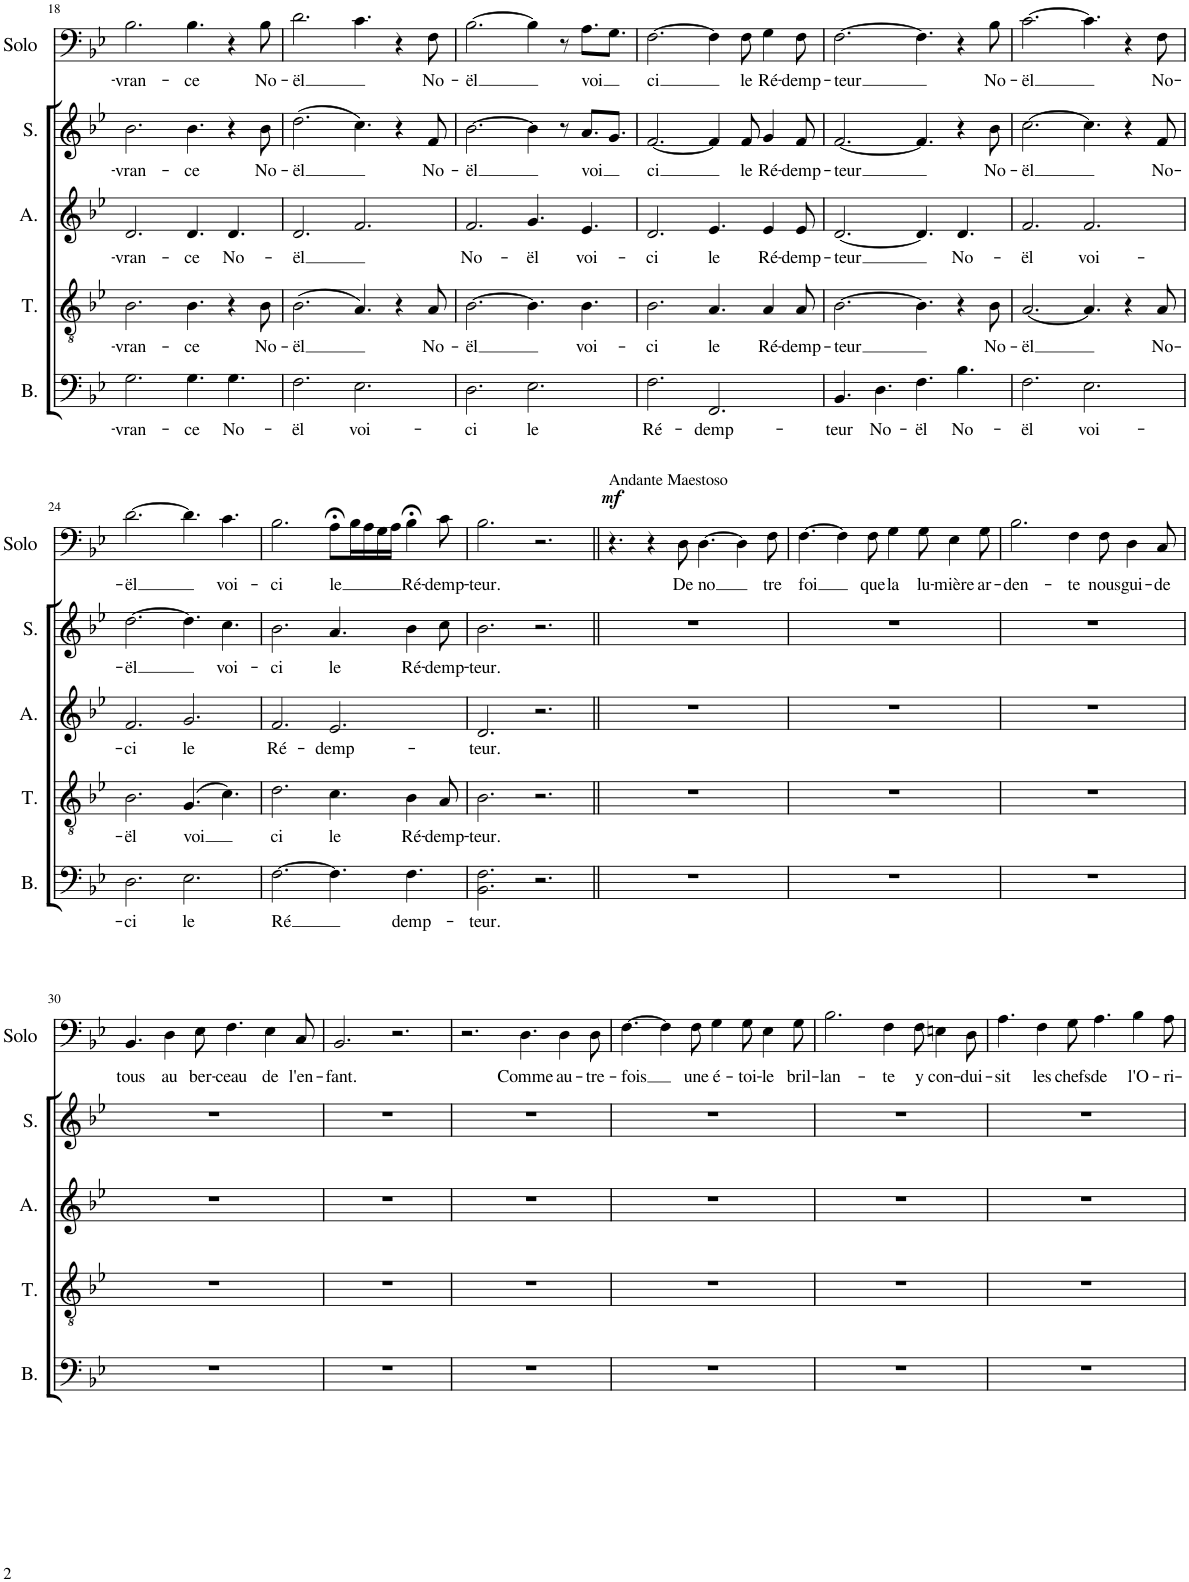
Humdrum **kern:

**kern	**text	**kern	**text	**kern	**text	**kern	**text	**kern	**text	**dynam
*part5	*part5	*part4	*part4	*part3	*part3	*part2	*part2	*part1	*part1	*part1
*staff5	*staff5	*staff4	*staff4	*staff3	*staff3	*staff2	*staff2	*staff1	*staff1	*staff1
*I"Bass	*	*I"Tenor	*	*I"Alto	*	*I"Soprano	*	*I"Solo	*	*
*I'B.	*	*I'T.	*	*I'A.	*	*I'S.	*	*I'Solo	*	*
!!LO:PB:g=z
*clefF4	*	*clefGv2	*	*clefG2	*	*clefG2	*	*clefF4	*	*
*	*	*	*	*	*	*	*	*Trd7c12	*	*
*k[b-e-]	*	*k[b-e-]	*	*k[b-e-]	*	*k[b-e-]	*	*k[b-e-]	*	*
*M12/8	*	*M12/8	*	*M12/8	*	*M12/8	*	*M12/8	*	*
=18	=18	=18	=18	=18	=18	=18	=18	=18	=18	=18
!	!LO:LY:b	!	!LO:LY:b	!	!LO:LY:b	!	!LO:LY:b	!	!LO:LY:b	!
2.G\	-vran-	2.B-\	-vran-	2.d/	-vran-	2.b-\	-vran-	2.B-\	-vran-	.
!	!LO:LY:b	!	!LO:LY:b	!	!LO:LY:b	!	!LO:LY:b	!	!LO:LY:b	!
4.G\	-ce	4.B-\	-ce	4.d/	-ce	4.b-\	-ce	4.B-\	-ce	.
!	!LO:LY:b	!	!	!	!LO:LY:b	!	!	!	!	!
4.G\	No-	4r	.	4.d/	No-	4r	.	4r	.	.
!	!	!	!LO:LY:b	!	!	!	!LO:LY:b	!	!LO:LY:b	!
.	.	8B-\	No-	.	.	8b-\	No-	8B-\	No-	.
=19	=19	=19	=19	=19	=19	=19	=19	=19	=19	=19
!	!LO:LY:b	!	!LO:LY:b	!	!LO:LY:b	!	!LO:LY:b	!	!LO:LY:b	!
2.F\	-ël	(2.B-\	-ël	2.d/	-ël	(2.dd\	-ël	2.d\	-ël	.
!	!LO:LY:b	!	!	!	!	!	!	!	!	!
2.E-\	voi-	4.A/)	.	2.f/	.	4.cc\)	.	4.c\	.	.
.	.	4r	.	.	.	4r	.	4r	.	.
!	!	!	!LO:LY:b	!	!	!	!LO:LY:b	!	!LO:LY:b	!
.	.	8A/	No-	.	.	8f/	No-	8F\	No-	.
=20	=20	=20	=20	=20	=20	=20	=20	=20	=20	=20
!	!LO:LY:b	!	!LO:LY:b	!	!LO:LY:b	!	!LO:LY:b	!	!LO:LY:b	!
2.D\	-ci	[2.B-\	-ël	2.f/	No-	[2.b-\	-ël	[2.B-\	-ël	.
!	!LO:LY:b	!	!	!	!LO:LY:b	!	!	!	!	!
2.E-\	le	4.B-\]	.	4.g/	-ël	4b-\]	.	4B-\]	.	.
.	.	.	.	.	.	8r	.	8r	.	.
!	!	!	!LO:LY:b	!	!LO:LY:b	!	!LO:LY:b	!	!LO:LY:b	!
.	.	4.B-\	voi-	4.e-/	voi-	8.a/L	voi	8.A\L	-voi	.
.	.	.	.	.	.	8.g/J	.	8.G\J	.	.
=21	=21	=21	=21	=21	=21	=21	=21	=21	=21	=21
!	!LO:LY:b	!	!LO:LY:b	!	!LO:LY:b	!	!LO:LY:b	!	!LO:LY:b	!
2.F\	Ré-	2.B-\	-ci	2.d/	-ci	[2.f/	ci	[2.F\	ci	.
!	!LO:LY:b	!	!LO:LY:b	!	!LO:LY:b	!	!	!	!	!
2.FF/	-demp-	4.A/	le	4.e-/	le	4f/]	.	4F\]	.	.
!	!	!	!	!	!	!	!LO:LY:b	!	!LO:LY:b	!
.	.	.	.	.	.	8f/	le	8F\	le	.
!	!	!	!LO:LY:b	!	!LO:LY:b	!	!LO:LY:b	!	!LO:LY:b	!
.	.	4A/	Ré-	4e-/	Ré-	4g/	Ré-	4G\	Ré-	.
!	!	!	!LO:LY:b	!	!LO:LY:b	!	!LO:LY:b	!	!LO:LY:b	!
.	.	8A/	-demp-	8e-/	-demp-	8f/	-demp-	8F\	-demp-	.
=22	=22	=22	=22	=22	=22	=22	=22	=22	=22	=22
!	!LO:LY:b	!	!LO:LY:b	!	!LO:LY:b	!	!LO:LY:b	!	!LO:LY:b	!
4.BB-/	-teur	[2.B-\	-teur	[2.d/	-teur	[2.f/	-teur	[2.F\	-teur	.
!	!LO:LY:b	!	!	!	!	!	!	!	!	!
4.D\	No-	.	.	.	.	.	.	.	.	.
!	!LO:LY:b	!	!	!	!	!	!	!	!	!
4.F\	-ël	4.B-\]	.	4.d/]	.	4.f/]	.	4.F\]	.	.
!	!LO:LY:b	!	!	!	!LO:LY:b	!	!	!	!	!
4.B-\	No-	4r	.	4.d/	No-	4r	.	4r	.	.
!	!	!	!LO:LY:b	!	!	!	!LO:LY:b	!	!LO:LY:b	!
.	.	8B-\	No-	.	.	8b-\	No-	8B-\	No-	.
=23	=23	=23	=23	=23	=23	=23	=23	=23	=23	=23
!	!LO:LY:b	!	!LO:LY:b	!	!LO:LY:b	!	!LO:LY:b	!	!LO:LY:b	!
2.F\	-ël	[2.A/	-ël	2.f/	-ël	[2.cc\	-ël	[2.c\	-ël	.
!	!LO:LY:b	!	!	!	!LO:LY:b	!	!	!	!	!
2.E-\	voi-	4.A/]	.	2.f/	voi-	4.cc\]	.	4.c\]	.	.
.	.	4r	.	.	.	4r	.	4r	.	.
!	!	!	!LO:LY:b	!	!	!	!LO:LY:b	!	!LO:LY:b	!
.	.	8A/	No-	.	.	8f/	No-	8F\	No-	.
!!LO:LB:g=z
=24	=24	=24	=24	=24	=24	=24	=24	=24	=24	=24
!	!LO:LY:b	!	!LO:LY:b	!	!LO:LY:b	!	!LO:LY:b	!	!LO:LY:b	!
2.D\	-ci	2.B-\	-ël	2.f/	-ci	[2.dd\	-ël	[2.d\	-ël	.
!	!LO:LY:b	!	!LO:LY:b	!	!LO:LY:b	!	!	!	!	!
2.E-\	le	(4.G/	voi	2.g/	le	4.dd\]	.	4.d\]	.	.
!	!	!	!	!	!	!	!LO:LY:b	!	!LO:LY:b	!
.	.	4.c\)	.	.	.	4.cc\	voi-	4.c\	voi-	.
=25	=25	=25	=25	=25	=25	=25	=25	=25	=25	=25
!	!LO:LY:b	!	!LO:LY:b	!	!LO:LY:b	!	!LO:LY:b	!	!LO:LY:b	!
[2.F\	Ré	2.d\	ci	2.f/	Ré-	2.b-\	-ci	2.B-\	-ci	.
!	!	!	!LO:LY:b	!	!LO:LY:b	!	!LO:LY:b	!	!LO:LY:b	!
4.F\]	.	4.c\	le	2.e-/	-demp-	4.a/	le	8A;<\L	le	.
.	.	.	.	.	.	.	.	16B-\L	.	.
.	.	.	.	.	.	.	.	16A\	.	.
.	.	.	.	.	.	.	.	16G\	.	.
.	.	.	.	.	.	.	.	16A\JJ	.	.
!	!LO:LY:b	!	!LO:LY:b	!	!	!	!LO:LY:b	!	!LO:LY:b	!
4.F\	demp-	4B-\	Ré-	.	.	4b-\	Ré-	4B-;<\	Ré-	.
!	!	!	!LO:LY:b	!	!	!	!LO:LY:b	!	!LO:LY:b	!
.	.	8A/	-demp-	.	.	8cc\	-demp-	8c\	-demp-	.
=26	=26	=26	=26	=26	=26	=26	=26	=26	=26	=26
!	!LO:LY:b	!	!LO:LY:b	!	!LO:LY:b	!	!LO:LY:b	!	!LO:LY:b	!
2.BB-\ 2.F\	-teur.	2.B-\	-teur.	2.d/	-teur.	2.b-\	-teur.	2.B-\	-teur.	.
2.r	.	2.r	.	2.r	.	2.r	.	2.r	.	.
=27||	=27||	=27||	=27||	=27||	=27||	=27||	=27||	=27||	=27||	=27||
!	!	!	!	!	!	!	!	!LO:TX:a:t=Andante Maestoso	!	!
!	!	!	!	!	!	!	!	!	!	!LO:DY:a
1.r	.	1.r	.	1.r	.	1.r	.	4.r	.	mf
.	.	.	.	.	.	.	.	4r	.	.
!	!	!	!	!	!	!	!	!	!LO:LY:b	!
.	.	.	.	.	.	.	.	8D\	De	.
!	!	!	!	!	!	!	!	!	!LO:LY:b	!
.	.	.	.	.	.	.	.	[4.D\	no	.
.	.	.	.	.	.	.	.	4D\]	.	.
!	!	!	!	!	!	!	!	!	!LO:LY:b	!
.	.	.	.	.	.	.	.	8F\	tre	.
=28	=28	=28	=28	=28	=28	=28	=28	=28	=28	=28
!	!	!	!	!	!	!	!	!	!LO:LY:b	!
1.r	.	1.r	.	1.r	.	1.r	.	[4.F\	foi	.
.	.	.	.	.	.	.	.	4F\]	.	.
!	!	!	!	!	!	!	!	!	!LO:LY:b	!
.	.	.	.	.	.	.	.	8F\	que	.
!	!	!	!	!	!	!	!	!	!LO:LY:b	!
.	.	.	.	.	.	.	.	4G\	la	.
!	!	!	!	!	!	!	!	!	!LO:LY:b	!
.	.	.	.	.	.	.	.	8G\	lu-	.
!	!	!	!	!	!	!	!	!	!LO:LY:b	!
.	.	.	.	.	.	.	.	4E-\	-mière	.
!	!	!	!	!	!	!	!	!	!LO:LY:b	!
.	.	.	.	.	.	.	.	8G\	ar-	.
=29	=29	=29	=29	=29	=29	=29	=29	=29	=29	=29
!	!	!	!	!	!	!	!	!	!LO:LY:b	!
1.r	.	1.r	.	1.r	.	1.r	.	2.B-\	-den-	.
!	!	!	!	!	!	!	!	!	!LO:LY:b	!
.	.	.	.	.	.	.	.	4F\	-te	.
!	!	!	!	!	!	!	!	!	!LO:LY:b	!
.	.	.	.	.	.	.	.	8F\	nous	.
!	!	!	!	!	!	!	!	!	!LO:LY:b	!
.	.	.	.	.	.	.	.	4D\	gui-	.
!	!	!	!	!	!	!	!	!	!LO:LY:b	!
.	.	.	.	.	.	.	.	8C/	-de	.
!!LO:LB:g=z
=30	=30	=30	=30	=30	=30	=30	=30	=30	=30	=30
!	!	!	!	!	!	!	!	!	!LO:LY:b	!
1.r	.	1.r	.	1.r	.	1.r	.	4.BB-/	tous	.
!	!	!	!	!	!	!	!	!	!LO:LY:b	!
.	.	.	.	.	.	.	.	4D\	au	.
!	!	!	!	!	!	!	!	!	!LO:LY:b	!
.	.	.	.	.	.	.	.	8E-\	ber-	.
!	!	!	!	!	!	!	!	!	!LO:LY:b	!
.	.	.	.	.	.	.	.	4.F\	-ceau	.
!	!	!	!	!	!	!	!	!	!LO:LY:b	!
.	.	.	.	.	.	.	.	4E-\	de	.
!	!	!	!	!	!	!	!	!	!LO:LY:b	!
.	.	.	.	.	.	.	.	8C/	l'en-	.
=31	=31	=31	=31	=31	=31	=31	=31	=31	=31	=31
!	!	!	!	!	!	!	!	!	!LO:LY:b	!
1.r	.	1.r	.	1.r	.	1.r	.	2.BB-/	-fant.	.
.	.	.	.	.	.	.	.	2.r	.	.
=32	=32	=32	=32	=32	=32	=32	=32	=32	=32	=32
1.r	.	1.r	.	1.r	.	1.r	.	2.r	.	.
!	!	!	!	!	!	!	!	!	!LO:LY:b	!
.	.	.	.	.	.	.	.	4.D\	Comme	.
!	!	!	!	!	!	!	!	!	!LO:LY:b	!
.	.	.	.	.	.	.	.	4D\	au-	.
!	!	!	!	!	!	!	!	!	!LO:LY:b	!
.	.	.	.	.	.	.	.	8D\	-tre-	.
=33	=33	=33	=33	=33	=33	=33	=33	=33	=33	=33
!	!	!	!	!	!	!	!	!	!LO:LY:b	!
1.r	.	1.r	.	1.r	.	1.r	.	[4.F\	-fois	.
.	.	.	.	.	.	.	.	4F\]	.	.
!	!	!	!	!	!	!	!	!	!LO:LY:b	!
.	.	.	.	.	.	.	.	8F\	une	.
!	!	!	!	!	!	!	!	!	!LO:LY:b	!
.	.	.	.	.	.	.	.	4G\	é-	.
!	!	!	!	!	!	!	!	!	!LO:LY:b	!
.	.	.	.	.	.	.	.	8G\	-toi-	.
!	!	!	!	!	!	!	!	!	!LO:LY:b	!
.	.	.	.	.	.	.	.	4E-\	-le	.
!	!	!	!	!	!	!	!	!	!LO:LY:b	!
.	.	.	.	.	.	.	.	8G\	bril-	.
=34	=34	=34	=34	=34	=34	=34	=34	=34	=34	=34
!	!	!	!	!	!	!	!	!	!LO:LY:b	!
1.r	.	1.r	.	1.r	.	1.r	.	2.B-\	-lan-	.
!	!	!	!	!	!	!	!	!	!LO:LY:b	!
.	.	.	.	.	.	.	.	4F\	-te	.
!	!	!	!	!	!	!	!	!	!LO:LY:b	!
.	.	.	.	.	.	.	.	8F\	y	.
!	!	!	!	!	!	!	!	!	!LO:LY:b	!
.	.	.	.	.	.	.	.	4En\	con-	.
!	!	!	!	!	!	!	!	!	!LO:LY:b	!
.	.	.	.	.	.	.	.	8D\	-dui-	.
=35	=35	=35	=35	=35	=35	=35	=35	=35	=35	=35
!	!	!	!	!	!	!	!	!	!LO:LY:b	!
1.r	.	1.r	.	1.r	.	1.r	.	4.A\	-sit	.
!	!	!	!	!	!	!	!	!	!LO:LY:b	!
.	.	.	.	.	.	.	.	4F\	les	.
!	!	!	!	!	!	!	!	!	!LO:LY:b	!
.	.	.	.	.	.	.	.	8G\	chefs	.
!	!	!	!	!	!	!	!	!	!LO:LY:b	!
.	.	.	.	.	.	.	.	4.A\	de	.
!	!	!	!	!	!	!	!	!	!LO:LY:b	!
.	.	.	.	.	.	.	.	4B-\	l'O-	.
!	!	!	!	!	!	!	!	!	!LO:LY:b	!
.	.	.	.	.	.	.	.	8A\	-ri-	.
=	=	=	=	=	=	=	=	=	=	=
*-	*-	*-	*-	*-	*-	*-	*-	*-	*-	*-
